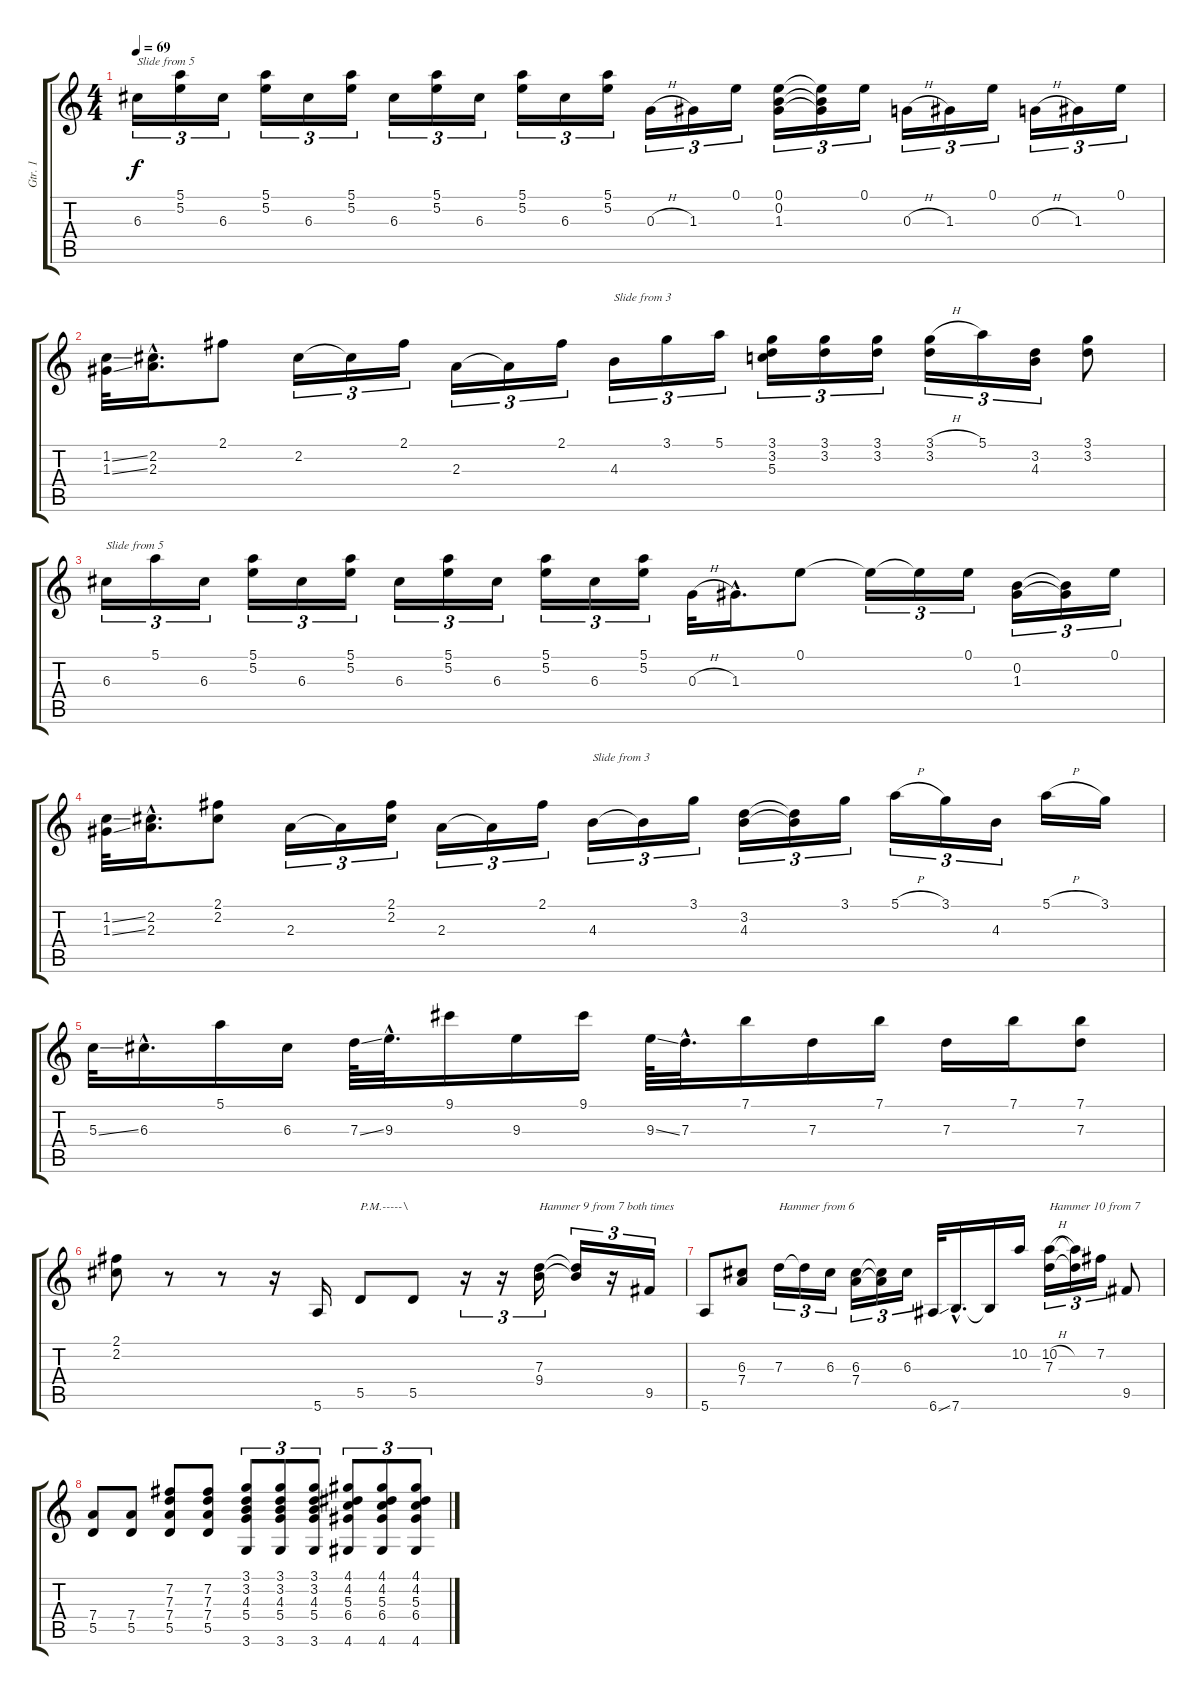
\track ("Gtr. 1" "Gtr. 1") {instrument electricguitarclean}
\staff {score tabs}
\tuning (E4 B3 G3 D3 A2 E2) {hide}
\ts (4 4)
\tempo 69
\clef g2
\ks c
6.3.16{tu (3 2) txt "Slide from 5" dy f} (5.1 5.2).16{tu (3 2)} 6.3.16{tu (3 2)} (5.1 5.2).16{tu (3 2)} 6.3.16{tu (3 2)} (5.1 5.2).16{tu (3 2)} 6.3.16{tu (3 2)} (5.1 5.2).16{tu (3 2)} 6.3.16{tu (3 2)} (5.1 5.2).16{tu (3 2)} 6.3.16{tu (3 2)} (5.1 5.2).16{tu (3 2)} 0.3{h}.16{tu (3 2)} 1.3.16{tu (3 2)} 0.1.16{tu (3 2)} (0.1 0.2 1.3).16{tu (3 2)} (0.1{t} 0.2{t} 1.3{t}).16{tu (3 2)} 0.1.16{tu (3 2)} 0.3{h}.16{tu (3 2)} 1.3.16{tu (3 2)} 0.1.16{tu (3 2)} 0.3{h}.16{tu (3 2)} 1.3.16{tu (3 2)} 0.1.16{tu (3 2)} |
(1.2{ss} 1.3{ss}).32 (2.2{hac} 2.3{hac}).16{d} 2.1.8 2.2.16{tu (3 2)} 2.2{t}.16{tu (3 2)} 2.1.16{tu (3 2)} 2.3.16{tu (3 2)} 2.3{t}.16{tu (3 2)} 2.1.16{tu (3 2)} 4.3.16{tu (3 2) txt "Slide from 3"} 3.1.16{tu (3 2)} 5.1.16{tu (3 2)} (3.1 3.2 5.3).16{tu (3 2)} (3.1 3.2).16{tu (3 2)} (3.1 3.2).16{tu (3 2)} (3.1{h} 3.2).16{tu (3 2)} 5.1.16{tu (3 2)} (3.2 4.3).16{tu (3 2)} (3.1 3.2).8 |
6.3.16{tu (3 2) txt "Slide from 5"} 5.1.16{tu (3 2)} 6.3.16{tu (3 2)} (5.1 5.2).16{tu (3 2)} 6.3.16{tu (3 2)} (5.1 5.2).16{tu (3 2)} 6.3.16{tu (3 2)} (5.1 5.2).16{tu (3 2)} 6.3.16{tu (3 2)} (5.1 5.2).16{tu (3 2)} 6.3.16{tu (3 2)} (5.1 5.2).16{tu (3 2)} 0.3{h}.32 1.3{hac}.16{d} 0.1.8 0.1{t}.16{tu (3 2)} 0.1{t}.16{tu (3 2)} 0.1.16{tu (3 2)} (0.2 1.3).16{tu (3 2)} (0.2{t} 1.3{t}).16{tu (3 2)} 0.1.16{tu (3 2)} |
(1.2{ss} 1.3{ss}).32 (2.2{hac} 2.3{hac}).16{d} (2.1 2.2).8 2.3.16{tu (3 2)} 2.3{t}.16{tu (3 2)} (2.1 2.2).16{tu (3 2)} 2.3.16{tu (3 2)} 2.3{t}.16{tu (3 2)} 2.1.16{tu (3 2)} 4.3.16{tu (3 2) txt "Slide from 3"} 4.3{t}.16{tu (3 2)} 3.1.16{tu (3 2)} (3.2 4.3).16{tu (3 2)} (3.2{t} 4.3{t}).16{tu (3 2)} 3.1.16{tu (3 2)} 5.1{h}.16{tu (3 2)} 3.1.16{tu (3 2)} 4.3.16{tu (3 2)} 5.1{h}.16 3.1.16 |
5.3{ss}.32 6.3{hac}.16{d} 5.1.16 6.3.16 7.3{ss}.64 9.3{hac}.32{d} 9.1.16 9.3.16 9.1.16 9.3{ss}.64 7.3{hac}.32{d} 7.1.16 7.3.16 7.1.16 7.3.16 7.1.16 (7.1 7.3).8 |
(2.1 2.2).8 r.8 r.8 r.16 5.6.16 5.5.8{txt "P.M.-----\\"} 5.5.8 r.16{tu (3 2)} r.16{tu (3 2)} (7.3 9.4).16{tu (3 2) txt "Hammer 9 from 7 both times"} (7.3{t} 9.4{t}).16{tu (3 2)} r.16{tu (3 2)} 9.5.16{tu (3 2)} |
5.6.8 (6.3 7.4).8 7.3.16{tu (3 2) txt "Hammer from 6"} 7.3{t}.16{tu (3 2)} 6.3.16{tu (3 2)} (6.3 7.4).16{tu (3 2)} (6.3{t} 7.4{t}).16{tu (3 2)} 6.3.16{tu (3 2)} 6.6{ss}.32 7.6{hac}.16{d} 7.6{t}.16 10.2.16 (10.2{h} 7.3).16{tu (3 2) txt "Hammer 10 from 7"} (10.2{t} 7.3{t}).16{tu (3 2)} 7.2.16{tu (3 2)} 9.5.8 |
(7.4 5.5).8 (7.4 5.5).8 (7.2 7.3 7.4 5.5).8 (7.2 7.3 7.4 5.5).8 (3.1 3.2 4.3 5.4 3.6).8{tu (3 2)} (3.1 3.2 4.3 5.4 3.6).8{tu (3 2)} (3.1 3.2 4.3 5.4 3.6).8{tu (3 2)} (4.1 4.2 5.3 6.4 4.6).8{tu (3 2)} (4.1 4.2 5.3 6.4 4.6).8{tu (3 2)} (4.1 4.2 5.3 6.4 4.6).8{tu (3 2)}
